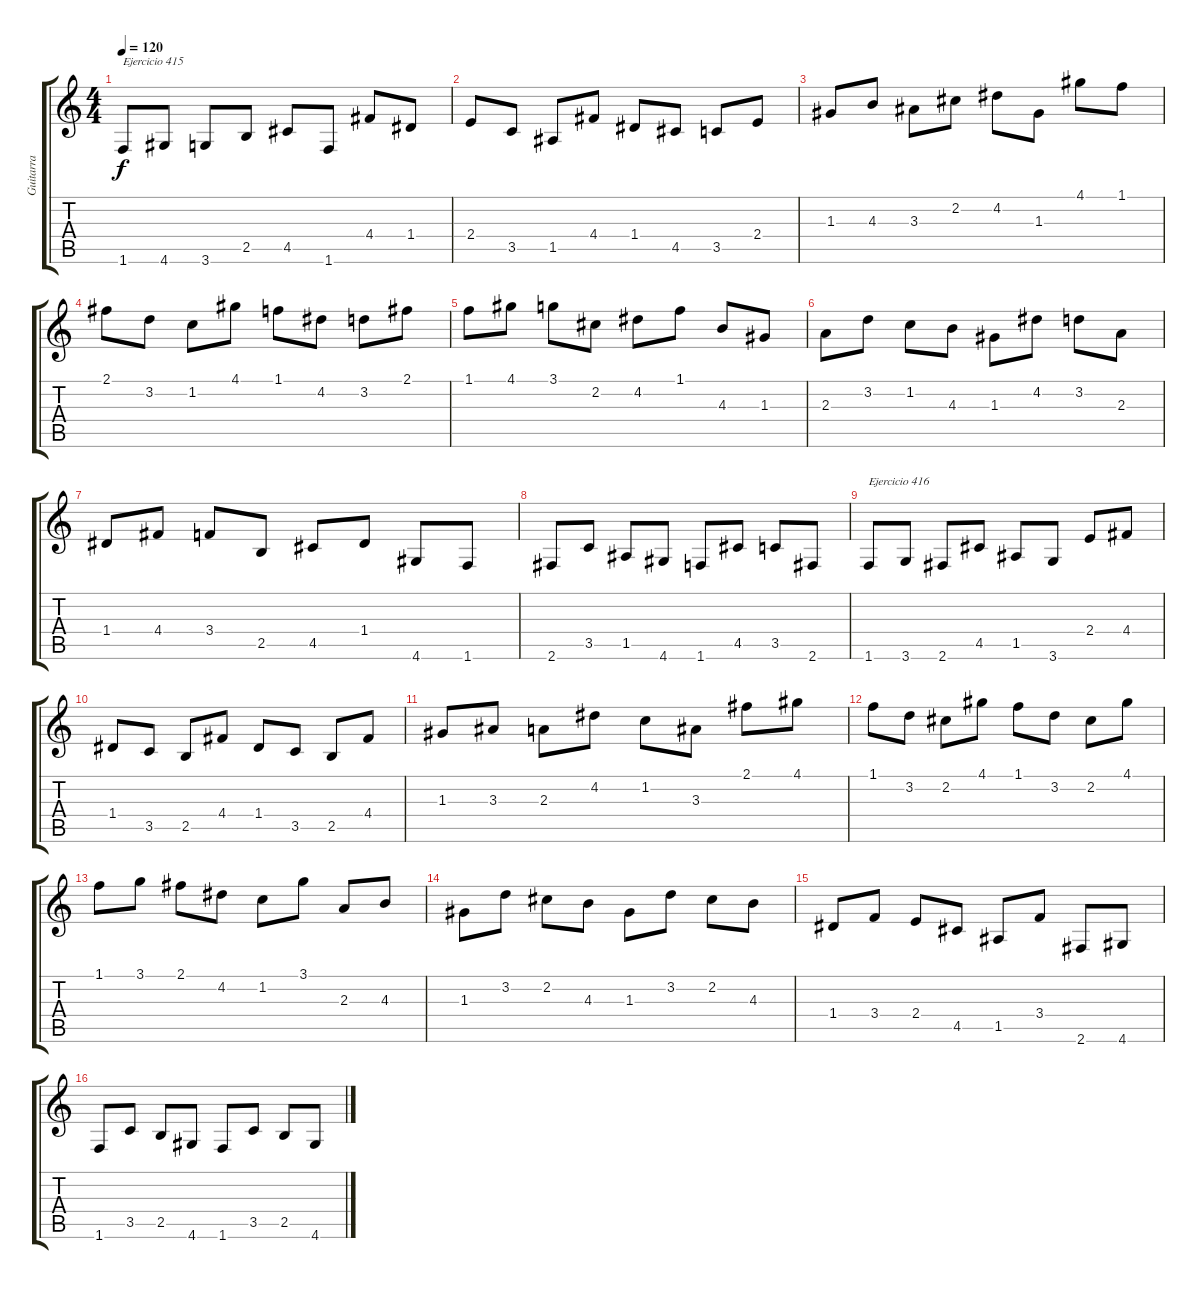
\track ("Guitarra" "Guitarra") {instrument acousticguitarnylon}
\staff {score tabs}
\tuning (E4 B3 G3 D3 A2 E2) {hide}
\ts (4 4)
\tempo 120
\clef g2
\ks c
1.6.8{txt "Ejercicio 415" dy f} 4.6.8 3.6.8 2.5.8 4.5.8 1.6.8 4.4.8 1.4.8 |
2.4.8 3.5.8 1.5.8 4.4.8 1.4.8 4.5.8 3.5.8 2.4.8 |
1.3.8 4.3.8 3.3.8 2.2.8 4.2.8 1.3.8 4.1.8 1.1.8 |
2.1.8 3.2.8 1.2.8 4.1.8 1.1.8 4.2.8 3.2.8 2.1.8 |
1.1.8 4.1.8 3.1.8 2.2.8 4.2.8 1.1.8 4.3.8 1.3.8 |
2.3.8 3.2.8 1.2.8 4.3.8 1.3.8 4.2.8 3.2.8 2.3.8 |
1.4.8 4.4.8 3.4.8 2.5.8 4.5.8 1.4.8 4.6.8 1.6.8 |
2.6.8 3.5.8 1.5.8 4.6.8 1.6.8 4.5.8 3.5.8 2.6.8 |
1.6.8{txt "Ejercicio 416"} 3.6.8 2.6.8 4.5.8 1.5.8 3.6.8 2.4.8 4.4.8 |
1.4.8 3.5.8 2.5.8 4.4.8 1.4.8 3.5.8 2.5.8 4.4.8 |
1.3.8 3.3.8 2.3.8 4.2.8 1.2.8 3.3.8 2.1.8 4.1.8 |
1.1.8 3.2.8 2.2.8 4.1.8 1.1.8 3.2.8 2.2.8 4.1.8 |
1.1.8 3.1.8 2.1.8 4.2.8 1.2.8 3.1.8 2.3.8 4.3.8 |
1.3.8 3.2.8 2.2.8 4.3.8 1.3.8 3.2.8 2.2.8 4.3.8 |
1.4.8 3.4.8 2.4.8 4.5.8 1.5.8 3.4.8 2.6.8 4.6.8 |
1.6.8 3.5.8 2.5.8 4.6.8 1.6.8 3.5.8 2.5.8 4.6.8
